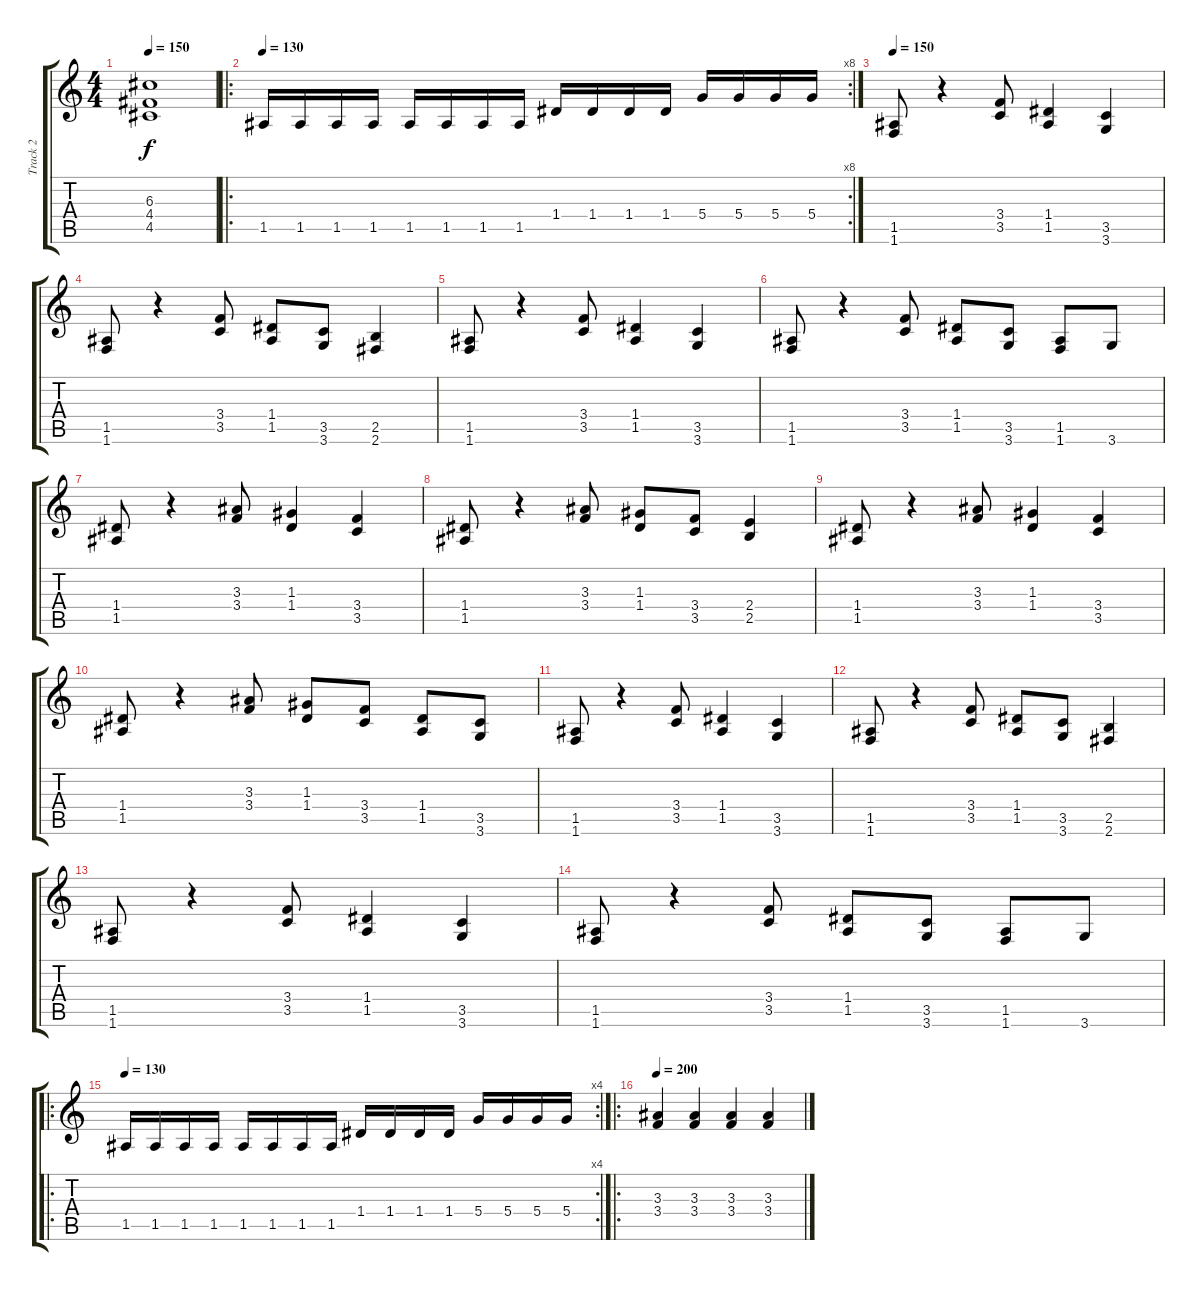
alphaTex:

\track ("Track 2" "Track 2") {instrument distortionguitar}
\staff {score tabs}
\tuning (E4 B3 G3 D3 A2 E2) {hide}
\ts (4 4)
\tempo 150
\clef g2
\ks c
(6.3{t} 4.4{t} 4.5{t}).1{dy f} |
\ro
\rc 8
\tempo 130
1.5.16 1.5.16 1.5.16 1.5.16 1.5.16 1.5.16 1.5.16 1.5.16 1.4.16 1.4.16 1.4.16 1.4.16 5.4.16 5.4.16 5.4.16 5.4.16 |
\tempo 150
(1.5 1.6).8 r.4 (3.4 3.5).8 (1.4 1.5).4 (3.5 3.6).4 |
(1.5 1.6).8 r.4 (3.4 3.5).8 (1.4 1.5).8 (3.5 3.6).8 (2.5 2.6).4 |
(1.5 1.6).8 r.4 (3.4 3.5).8 (1.4 1.5).4 (3.5 3.6).4 |
(1.5 1.6).8 r.4 (3.4 3.5).8 (1.4 1.5).8 (3.5 3.6).8 (1.5 1.6).8 3.6.8 |
(1.4 1.5).8 r.4 (3.3 3.4).8 (1.3 1.4).4 (3.4 3.5).4 |
(1.4 1.5).8 r.4 (3.3 3.4).8 (1.3 1.4).8 (3.4 3.5).8 (2.4 2.5).4 |
(1.4 1.5).8 r.4 (3.3 3.4).8 (1.3 1.4).4 (3.4 3.5).4 |
(1.4 1.5).8 r.4 (3.3 3.4).8 (1.3 1.4).8 (3.4 3.5).8 (1.4 1.5).8 (3.5 3.6).8 |
(1.5 1.6).8 r.4 (3.4 3.5).8 (1.4 1.5).4 (3.5 3.6).4 |
(1.5 1.6).8 r.4 (3.4 3.5).8 (1.4 1.5).8 (3.5 3.6).8 (2.5 2.6).4 |
(1.5 1.6).8 r.4 (3.4 3.5).8 (1.4 1.5).4 (3.5 3.6).4 |
(1.5 1.6).8 r.4 (3.4 3.5).8 (1.4 1.5).8 (3.5 3.6).8 (1.5 1.6).8 3.6.8 |
\ro
\rc 4
\tempo 130
1.5.16 1.5.16 1.5.16 1.5.16 1.5.16 1.5.16 1.5.16 1.5.16 1.4.16 1.4.16 1.4.16 1.4.16 5.4.16 5.4.16 5.4.16 5.4.16 |
\ro
\tempo 200
(3.3 3.4).4 (3.3 3.4).4 (3.3 3.4).4 (3.3 3.4).4
